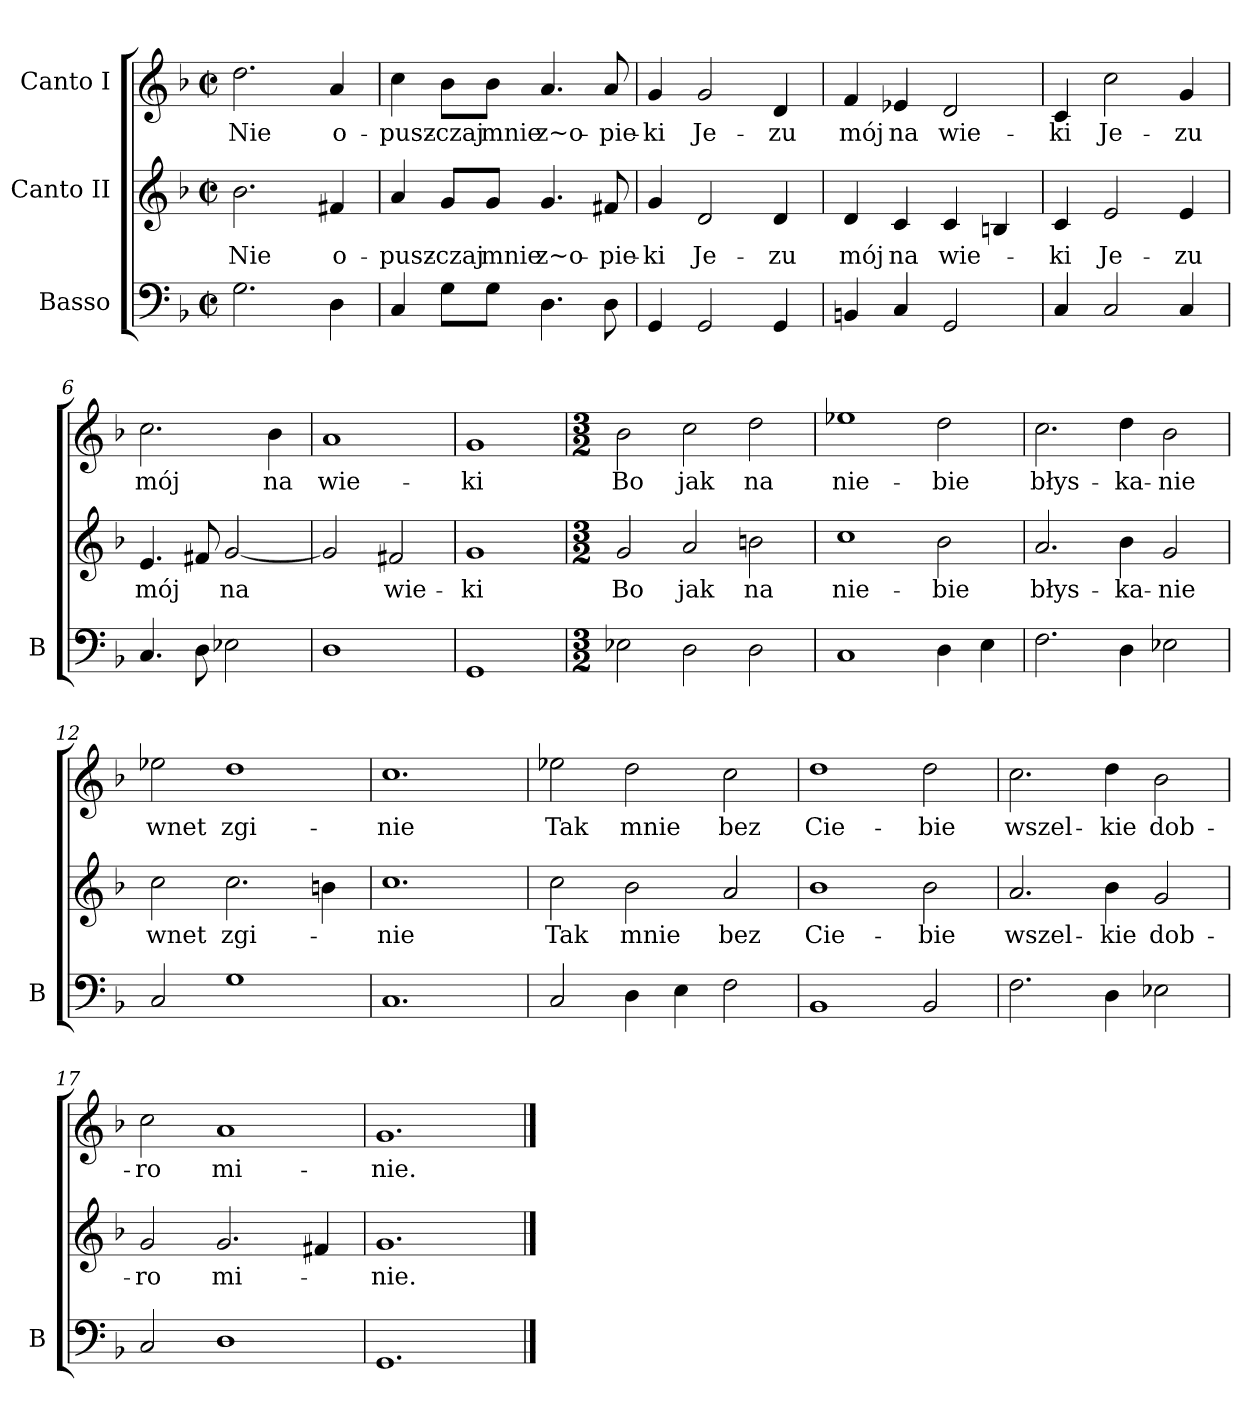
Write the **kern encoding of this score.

**kern	**kern	**text	**kern	**text
*part3	*part2	*part2	*part1	*part1
*staff3	*staff2	*staff2	*staff1	*staff1
*I"Basso	*I"Canto II	*	*I"Canto I	*
*I'B	*	*	*	*
*clefF4	*clefG2	*	*clefG2	*
*k[b-]	*k[b-]	*	*k[b-]	*
*M2/2	*M2/2	*	*M2/2	*
*met(c|)	*met(c|)	*	*met(c|)	*
=1	=1	=1	=1	=1
2.G	2.b-	Nie	2.dd	Nie
4D	4f#X	o-	4a	o-
=2	=2	=2	=2	=2
4C	4a	-pusz-	4cc	-pusz-
8GL	8g/L	-czaj	8b-\L	-czaj
8GJ	8g/J	mnie	8b-\J	mnie
4.D	4.g	z~o-	4.a	z~o-
8D	8f#X	-pie-	8a	-pie-
=3	=3	=3	=3	=3
4GG	4g	-ki	4g	-ki
2GG	2d	Je-	2g	Je-
4GG	4d	-zu	4d	-zu
=4	=4	=4	=4	=4
4BBn	4d	mój	4f	mój
4C	4c	na	4e-X	na
2GG	4c	wie-	2d	wie-
.	4Bn	.	.	.
=5	=5	=5	=5	=5
4C	4c	-ki	4c	-ki
2C	2e	Je-	2cc	Je-
4C	4e	-zu	4g	-zu
=6	=6	=6	=6	=6
4.C	4.e	mój	2.cc	mój
8D	8f#X	.	.	.
2E-X	[2g	na	.	.
.	.	.	4b-	na
=7	=7	=7	=7	=7
1D	2g]	.	1a	wie-
.	2f#X	wie-	.	.
=8	=8	=8	=8	=8
1GG	1g	-ki	1g	-ki
=9	=9	=9	=9	=9
*M3/2	*M3/2	*	*M3/2	*
2E-X	2g	Bo	2b-	Bo
2D	2a	jak	2cc	jak
2D	2bn	na	2dd	na
=10	=10	=10	=10	=10
1C	1cc	nie-	1ee-X	nie-
4D	2b-	-bie	2dd	-bie
4E	.	.	.	.
=11	=11	=11	=11	=11
2.F	2.a	błys-	2.cc	błys-
4D	4b-	-ka-	4dd	-ka-
2E-X	2g	-nie	2b-	-nie
=12	=12	=12	=12	=12
2C	2cc	wnet	2ee-X	wnet
1G	2.cc	zgi-	1dd	zgi-
.	4bn	.	.	.
=13	=13	=13	=13	=13
1.C	1.cc	-nie	1.cc	-nie
=14	=14	=14	=14	=14
2C	2cc	Tak	2ee-X	Tak
4D	2b-	mnie	2dd	mnie
4E	.	.	.	.
2F	2a	bez	2cc	bez
=15	=15	=15	=15	=15
1BB-	1b-	Cie-	1dd	Cie-
2BB-	2b-	-bie	2dd	-bie
=16	=16	=16	=16	=16
2.F	2.a	wszel-	2.cc	wszel-
4D	4b-	-kie	4dd	-kie
2E-X	2g	dob-	2b-	dob-
=17	=17	=17	=17	=17
2C	2g	-ro	2cc	-ro
1D	2.g	mi-	1a	mi-
.	4f#X	.	.	.
=18	=18	=18	=18	=18
1.GG	1.g	-nie.	1.g	-nie.
==	==	==	==	==
*-	*-	*-	*-	*-
